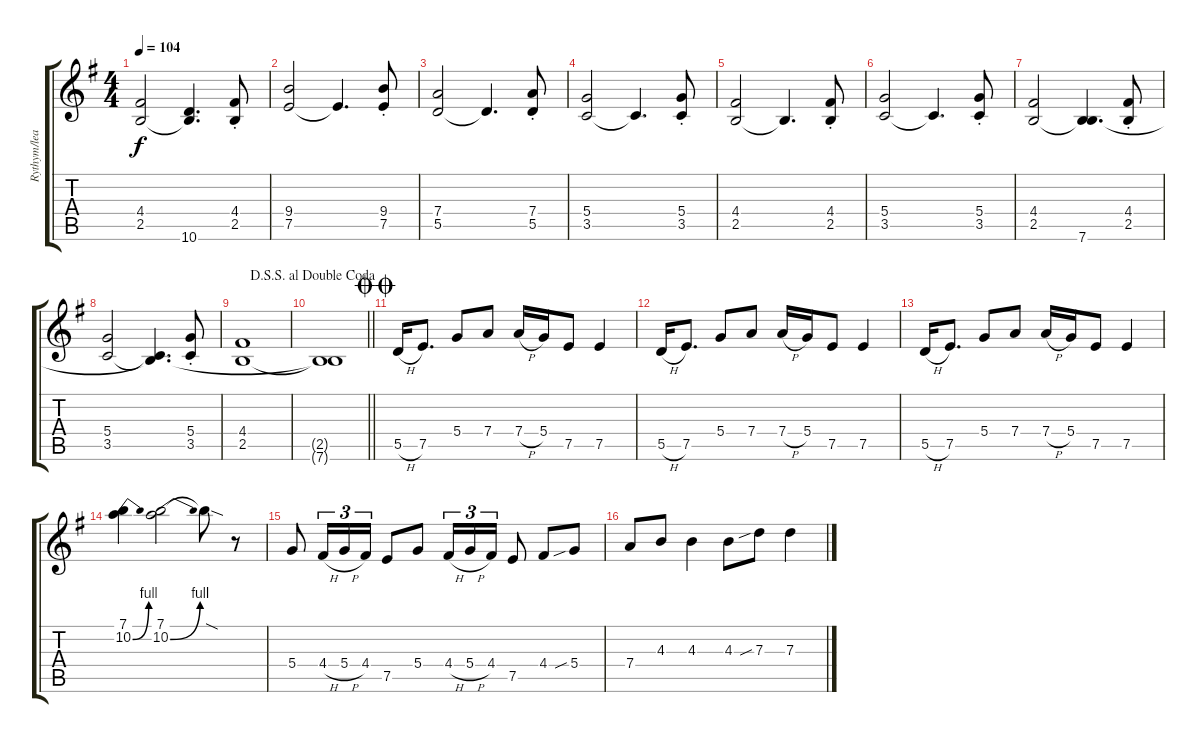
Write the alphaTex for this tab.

\track ("Rythym/lead" "Rythym/lea") {instrument distortionguitar}
\staff {score tabs}
\tuning (E4 B3 G3 D3 A2 E2) {hide}
\ts (4 4)
\tempo 104
\clef g2
\ks g
(4.4 2.5).2{dy f} (2.5{t} 10.6{t}).4{d} (4.4 2.5{st}).8 |
(9.4 7.5).2 7.5{t}.4{d} (9.4 7.5{st}).8 |
(7.4 5.5).2 5.5{t}.4{d} (7.4 5.5{st}).8 |
(5.4 3.5).2 3.5{t}.4{d} (5.4 3.5{st}).8 |
(4.4 2.5).2 2.5{t}.4{d} (4.4 2.5{st}).8 |
(5.4 3.5).2 3.5{t}.4{d} (5.4 3.5{st}).8 |
(4.4 2.5).2 (2.5{t} 7.6).4{d} (4.4 2.5{st}).8 |
(5.4 3.5).2 (3.5{t} 7.6{t}).4{d} (5.4 3.5{st}).8 |
(4.4 2.5).1 |
\jump dalsegnosegnoaldoublecoda
\barLineRight lightlight
(2.5{t} 7.6{t}).1 |
\jump doublecoda
5.5{h}.16 7.5.8{d} 5.4.8 7.4.8 7.4{h}.16 5.4.16 7.5.8 7.5.4 |
5.5{h}.16 7.5.8{d} 5.4.8 7.4.8 7.4{h}.16 5.4.16 7.5.8 7.5.4 |
5.5{h}.16 7.5.8{d} 5.4.8 7.4.8 7.4{h}.16 5.4.16 7.5.8 7.5.4 |
(7.1 10.2{be (bend 0 0 60 4)}).4 (7.1 10.2{be (bend 0 0 60 4)}).2 7.1{sod t}.8 r.8 |
5.4.8 4.4{h}.16{tu (3 2)} 5.4{h}.16{tu (3 2)} 4.4.16{tu (3 2)} 7.5.8 5.4.8 4.4{h}.16{tu (3 2)} 5.4{h}.16{tu (3 2)} 4.4.16{tu (3 2)} 7.5.8 4.4.8 5.4{sib}.8 |
7.4.8 4.3.8 4.3.4 4.3.8 7.3{sib}.8 7.3.4
